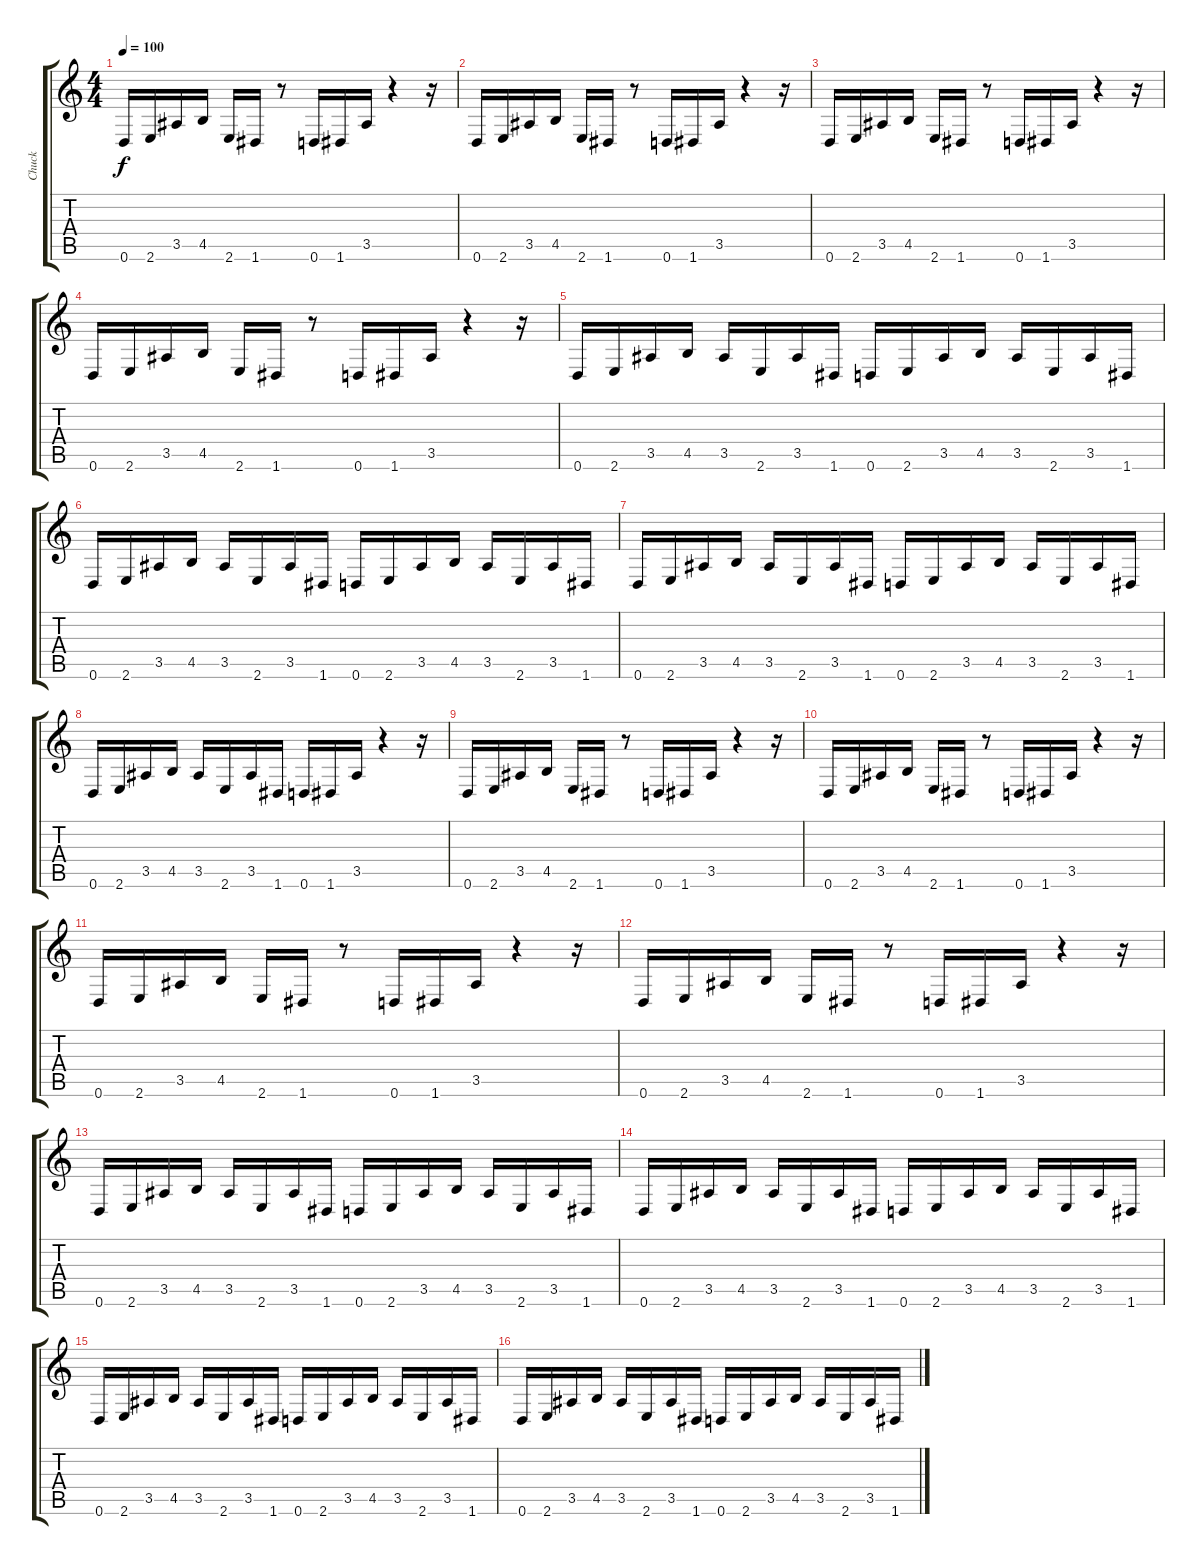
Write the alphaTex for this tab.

\track ("Chuck" "Chuck") {instrument distortionguitar}
\staff {score tabs}
\tuning (D4 A3 F3 C3 G2 D2) {hide}
\ts (4 4)
\tempo 100
\clef g2
\ks c
0.6.16{dy f} 2.6.16 3.5.16 4.5.16 2.6.16 1.6.16 r.8 0.6.16 1.6.16 3.5.16 r.4 r.16 |
0.6.16 2.6.16 3.5.16 4.5.16 2.6.16 1.6.16 r.8 0.6.16 1.6.16 3.5.16 r.4 r.16 |
0.6.16 2.6.16 3.5.16 4.5.16 2.6.16 1.6.16 r.8 0.6.16 1.6.16 3.5.16 r.4 r.16 |
0.6.16 2.6.16 3.5.16 4.5.16 2.6.16 1.6.16 r.8 0.6.16 1.6.16 3.5.16 r.4 r.16 |
0.6.16 2.6.16 3.5.16 4.5.16 3.5.16 2.6.16 3.5.16 1.6.16 0.6.16 2.6.16 3.5.16 4.5.16 3.5.16 2.6.16 3.5.16 1.6.16 |
0.6.16 2.6.16 3.5.16 4.5.16 3.5.16 2.6.16 3.5.16 1.6.16 0.6.16 2.6.16 3.5.16 4.5.16 3.5.16 2.6.16 3.5.16 1.6.16 |
0.6.16 2.6.16 3.5.16 4.5.16 3.5.16 2.6.16 3.5.16 1.6.16 0.6.16 2.6.16 3.5.16 4.5.16 3.5.16 2.6.16 3.5.16 1.6.16 |
0.6.16 2.6.16 3.5.16 4.5.16 3.5.16 2.6.16 3.5.16 1.6.16 0.6.16 1.6.16 3.5.16 r.4 r.16 |
0.6.16 2.6.16 3.5.16 4.5.16 2.6.16 1.6.16 r.8 0.6.16 1.6.16 3.5.16 r.4 r.16 |
0.6.16 2.6.16 3.5.16 4.5.16 2.6.16 1.6.16 r.8 0.6.16 1.6.16 3.5.16 r.4 r.16 |
0.6.16 2.6.16 3.5.16 4.5.16 2.6.16 1.6.16 r.8 0.6.16 1.6.16 3.5.16 r.4 r.16 |
0.6.16 2.6.16 3.5.16 4.5.16 2.6.16 1.6.16 r.8 0.6.16 1.6.16 3.5.16 r.4 r.16 |
0.6.16 2.6.16 3.5.16 4.5.16 3.5.16 2.6.16 3.5.16 1.6.16 0.6.16 2.6.16 3.5.16 4.5.16 3.5.16 2.6.16 3.5.16 1.6.16 |
0.6.16 2.6.16 3.5.16 4.5.16 3.5.16 2.6.16 3.5.16 1.6.16 0.6.16 2.6.16 3.5.16 4.5.16 3.5.16 2.6.16 3.5.16 1.6.16 |
0.6.16 2.6.16 3.5.16 4.5.16 3.5.16 2.6.16 3.5.16 1.6.16 0.6.16 2.6.16 3.5.16 4.5.16 3.5.16 2.6.16 3.5.16 1.6.16 |
0.6.16 2.6.16 3.5.16 4.5.16 3.5.16 2.6.16 3.5.16 1.6.16 0.6.16 2.6.16 3.5.16 4.5.16 3.5.16 2.6.16 3.5.16 1.6.16
